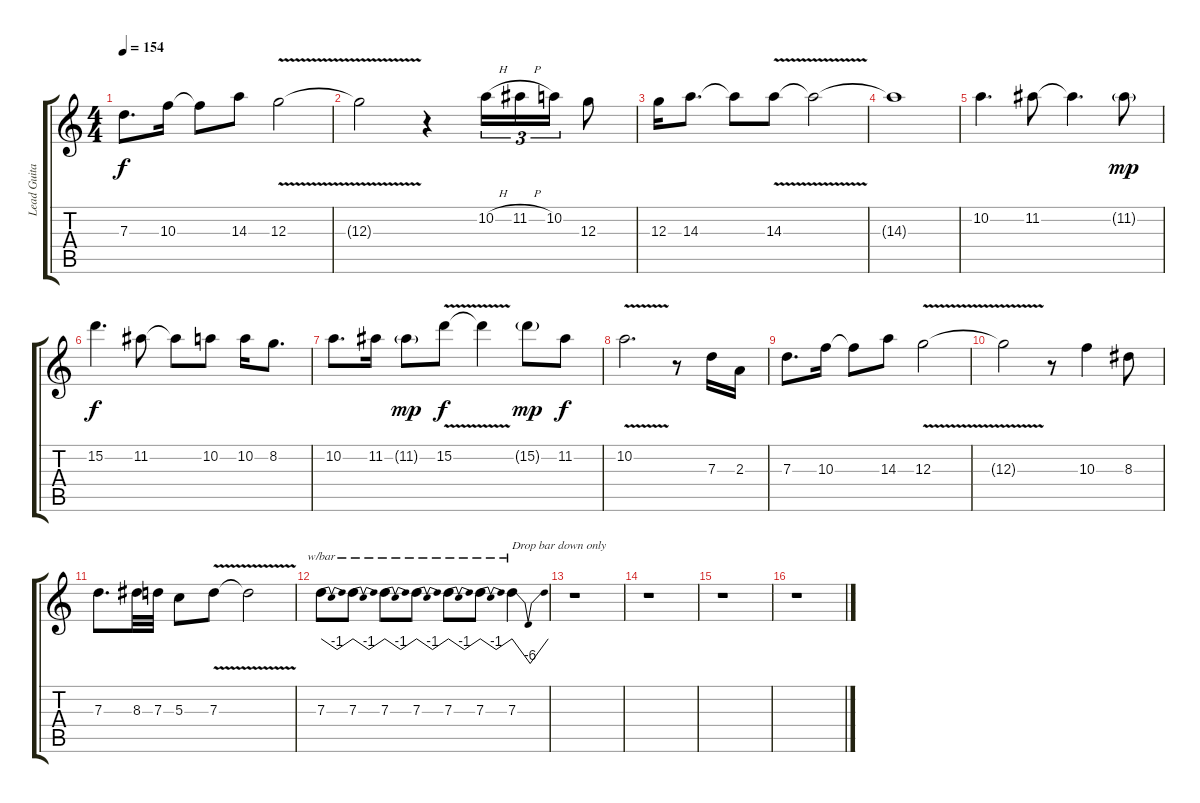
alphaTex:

\track ("Lead Guitar" "Lead Guita") {instrument distortionguitar}
\staff {score tabs}
\tuning (E4 B3 G3 D3 A2 E2) {hide}
\ts (4 4)
\tempo 154
\clef g2
\ks c
7.3.8{d dy f} 10.3.16 10.3{t}.8 14.3.8 12.3{v}.2 |
12.3{t}.2 r.4 10.2{h}.16{tu (3 2)} 11.2{h}.16{tu (3 2)} 10.2.16{tu (3 2)} 12.3.8 |
12.3.16 14.3.8{d} 14.3{t}.8 14.3{v}.8 14.3{t}.2 |
14.3{t}.1 |
10.2.4{d} 11.2.8 11.2{t}.4{d} 11.2{g}.8{dy mp} |
15.2.4{d dy f} 11.2.8 11.2{t}.8 10.2.8 10.2.16 8.2.8{d} |
10.2.8{d} 11.2.16 11.2{g}.8{dy mp} 15.2{v}.8{dy f} 15.2{t}.4 15.2{g}.8{dy mp} 11.2.8{dy f} |
10.2{v}.2{d} r.8 7.3.16 2.3.16 |
7.3.8{d} 10.3.16 10.3{t}.8 14.3.8 12.3{v}.2 |
12.3{t}.2 r.8 10.3.4 8.3.8 |
7.3.8{d} 8.3.32 7.3.32 5.3.8 7.3{v}.8 7.3{t}.2 |
7.3.8{tbe (dip default 0 0 30 -4 60 0)} 7.3.8{tbe (dip default 0 0 30 -4 60 0)} 7.3.8{tbe (dip default 0 0 30 -4 60 0)} 7.3.8{tbe (dip default 0 0 30 -4 60 0)} 7.3.8{tbe (dip default 0 0 30 -4 60 0)} 7.3.8{tbe (dip default 0 0 30 -4 60 0)} 7.3.4{tbe (dip default 0 0 30 -24 60 0) txt "Drop bar down only"} |
r.1 |
r.1 |
r.1 |
r.1
